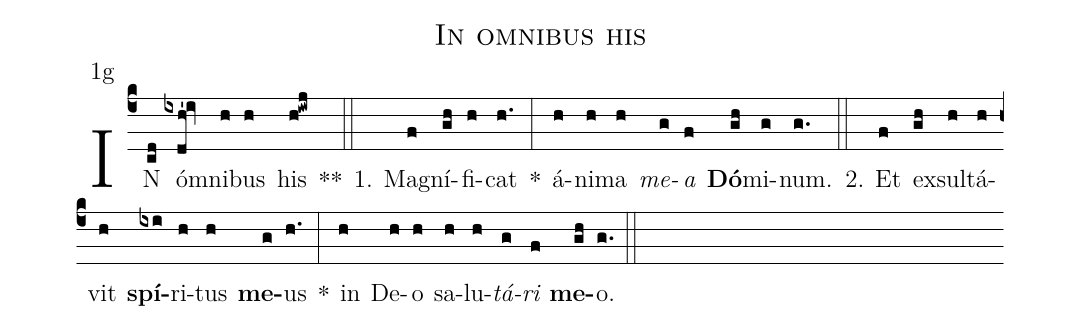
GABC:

name:In omnibus his;
office-part:Antiphona;
mode:1;
annotation:1g;
%%
(c4) IN(cd) ó(ixdh'!iv)mni(h)bus(h) his(h!iwj) **(::)
1. Ma(f)gní(gh)fi(h)cat(h.) *(:) á(h)ni(h)ma(h) <i>me</i>(g)<i>a</i>(f) <b>Dó</b>(gh)mi(g)num.(g.) (::)
2. Et(f) ex(gh)sul(h)tá(h)vit(h) <b>spí</b>(ixi)ri(h)tus(h) <b>me</b>(g)us(h.) *(:) in(h) De(h)o(h) sa(h)lu(h)<i>tá</i>(g)<i>ri</i>(f) <b>me</b>(gh)o.(g.) (::)
